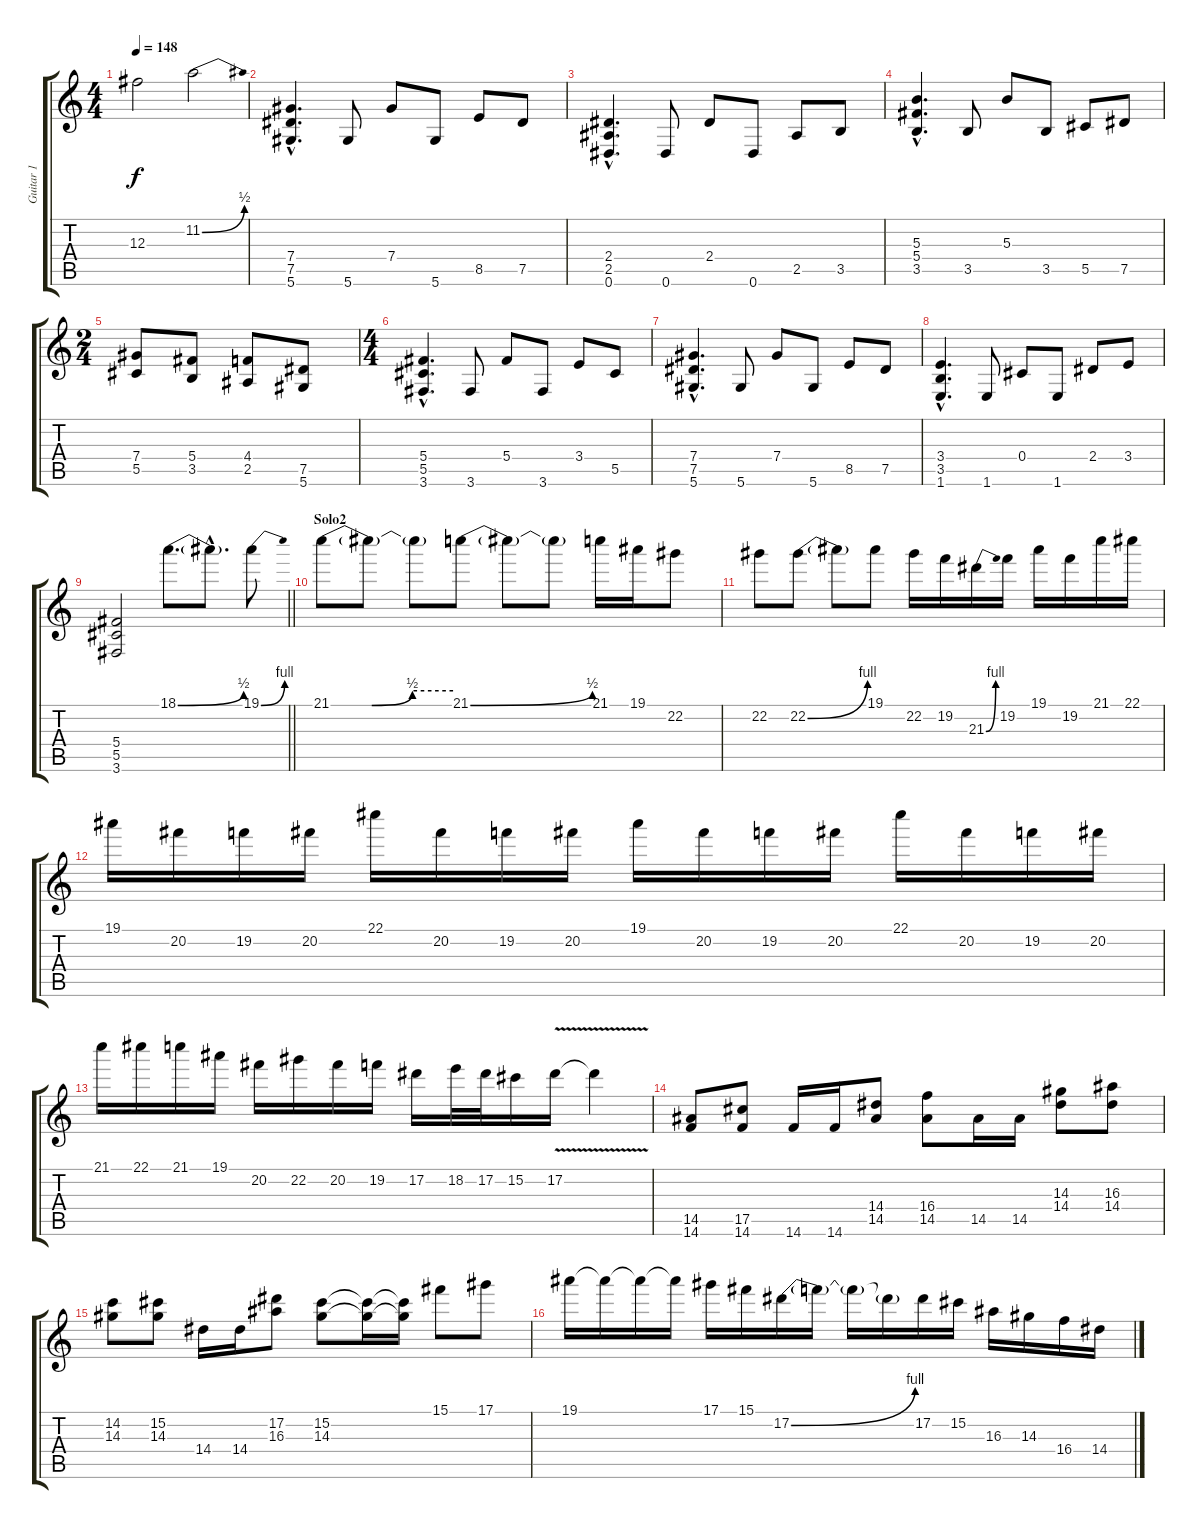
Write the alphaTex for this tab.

\track ("Guitar 1" "Guitar 1") {instrument distortionguitar}
\staff {score tabs}
\tuning (Eb4 Bb3 Gb3 Db3 Ab2 Eb2) {hide}
\ts (4 4)
\tempo 148
\clef g2
\ks c
12.3.2{dy f} 11.2{be (bend 0 0 60 2)}.2 |
(7.4{hac} 7.5{hac} 5.6{hac}).4{d} 5.6.8 7.4.8 5.6.8 8.5.8 7.5.8 |
(2.4{hac} 2.5{hac} 0.6{hac}).4{d} 0.6.8 2.4.8 0.6.8 2.5.8 3.5.8 |
(5.3{hac} 5.4{hac} 3.5{hac}).4{d} 3.5.8 5.3.8 3.5.8 5.5.8 7.5.8 |
\ts (2 4)
(7.4 5.5).8 (5.4 3.5).8 (4.4 2.5).8 (7.5 5.6).8 |
\ts (4 4)
(5.4{hac} 5.5{hac} 3.6{hac}).4{d} 3.6.8 5.4.8 3.6.8 3.4.8 5.5.8 |
(7.4{hac} 7.5{hac} 5.6{hac}).4{d} 5.6.8 7.4.8 5.6.8 8.5.8 7.5.8 |
(3.4{hac} 3.5{hac} 1.6{hac}).4{d} 1.6.8 0.4.8 1.6.8 2.4.8 3.4.8 |
\barLineRight lightlight
(5.4 5.5 3.6).2 18.1{be (bend 0 0 60 2)}.8{d volume 15} 18.1{hac t}.8{d} 19.1{be (bend 0 0 60 4)}.8 |
\section ("" "Solo2")
21.1{be (custom 0 0 20 0 40 2 60 2)}.8 21.1{t}.8 21.1{t}.8 21.1{be (bend 0 0 60 2)}.8 21.1{t}.8 21.1{t}.8 21.1.16 19.1.16 22.2.8 |
22.2.8 22.2{be (bend 0 0 60 4)}.8 22.2{t}.8 19.1.8 22.2.16 19.2.16 21.3{be (bend 0 0 60 4)}.16 19.2.16 19.1.16 19.2.16 21.1.16 22.1.16 |
19.1.16 20.2.16 19.2.16 20.2.16 22.1.16 20.2.16 19.2.16 20.2.16 19.1.16 20.2.16 19.2.16 20.2.16 22.1.16 20.2.16 19.2.16 20.2.16 |
21.1.16 22.1.16 21.1.16 19.1.16 20.2.16 22.2.16 20.2.16 19.2.16 17.2.16 18.2.32 17.2.32 15.2.16 17.2{v}.16 17.2{t}.4 |
(14.5 14.6).8 (17.5 14.6).8 14.6.16 14.6.16 (14.4 14.5).8 (16.4 14.5).8 14.5.16 14.5.16 (14.3 14.4).8 (16.3 14.4).8 |
(14.2 14.3).8 (15.2 14.3).8 14.4.16 14.4.16 (17.2 16.3).8 (15.2 14.3).8 (15.2{t} 14.3{t}).16 (15.2{t} 14.3{t}).16 15.1.8 17.1.8 |
19.1.16 19.1{t}.16 19.1{t}.16 19.1{t}.16 17.1.16 15.1.16 17.2{be (bend 0 0 60 4)}.16 17.2{t}.16 17.2{t}.16 17.2{t}.16 17.2.16 15.2.16 16.3.16 14.3.16 16.4.16 14.4.16
